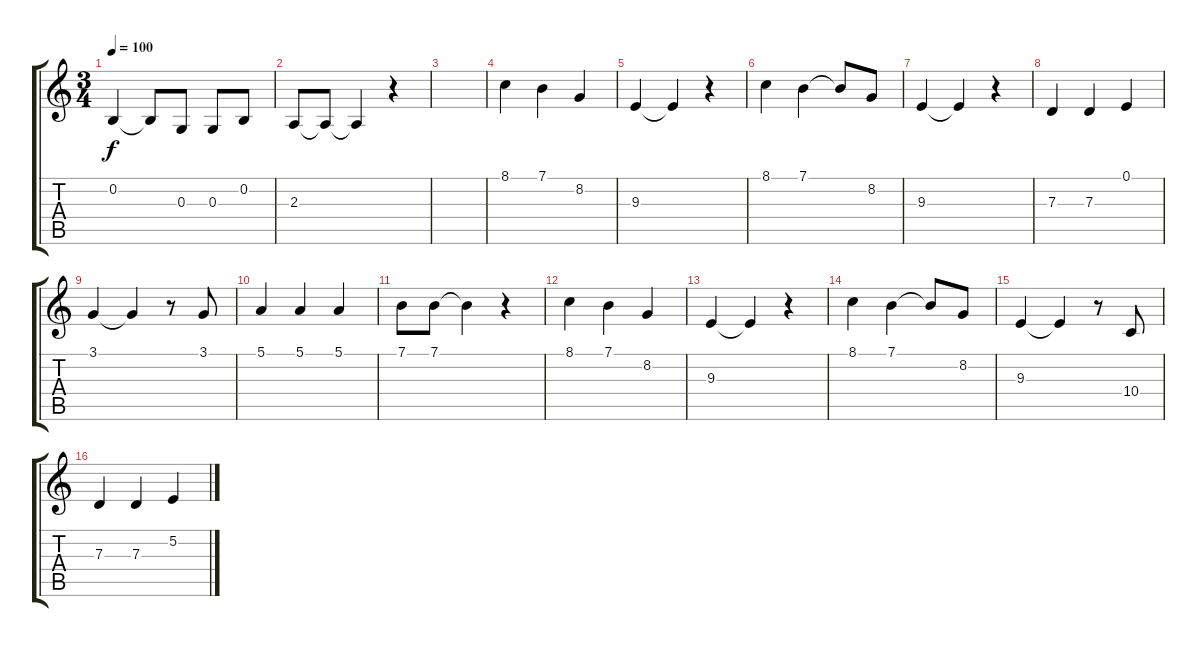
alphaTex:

\track "" {instrument electricpiano2}
\staff {score tabs}
\tuning (E4 B3 G3 D3 A2 E2) {hide}
\ts (3 4)
\tempo 100
\clef g2
\ks c
0.2.4{dy f} 0.2{t}.8 0.3.8 0.3.8 0.2.8 |
2.3.8 2.3{t}.8 2.3{t}.4 r.4 |
|
8.1.4 7.1.4 8.2.4 |
9.3.4 9.3{t}.4 r.4 |
8.1.4 7.1.4 7.1{t}.8 8.2.8 |
9.3.4 9.3{t}.4 r.4 |
7.3.4 7.3.4 0.1.4 |
3.1.4 3.1{t}.4 r.8 3.1.8 |
5.1.4 5.1.4 5.1.4 |
7.1.8 7.1.8 7.1{t}.4 r.4 |
8.1.4 7.1.4 8.2.4 |
9.3.4 9.3{t}.4 r.4 |
8.1.4 7.1.4 7.1{t}.8 8.2.8 |
9.3.4 9.3{t}.4 r.8 10.4.8 |
7.3.4 7.3.4 5.2.4
